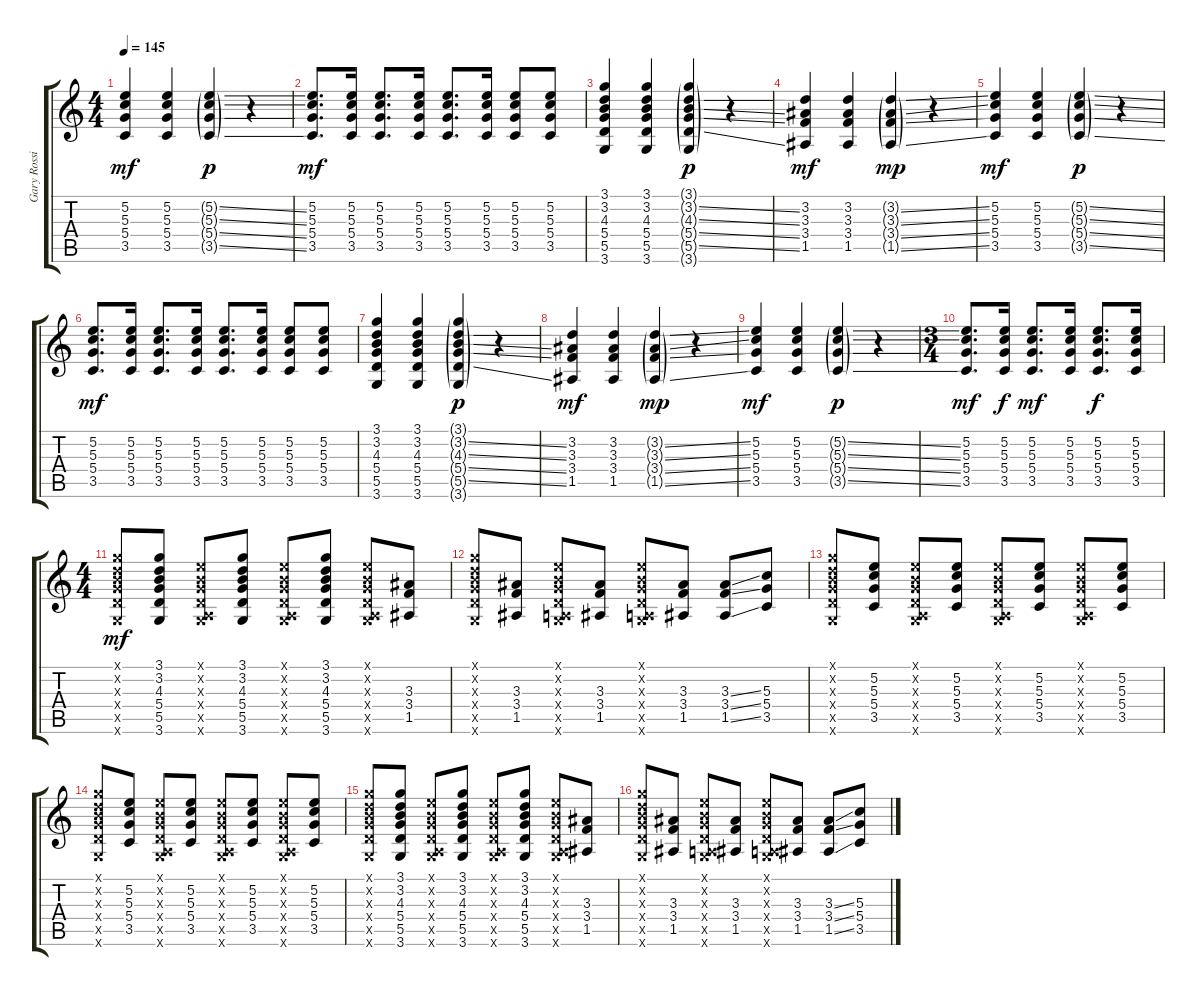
\track ("Gary Rossington (Slide/Rythm Guitar)" "Gary Rossi") {instrument overdrivenguitar}
\staff {score tabs}
\tuning (E4 B3 G3 D3 A2 E2) {hide}
\ts (4 4)
\tempo 145
\clef g2
\ks c
(5.2 5.3 5.4 3.5).4{dy mf} (5.2 5.3 5.4 3.5).4 (5.2{ss g} 5.3{ss g} 5.4{ss g} 3.5{ss g}).4{dy p} r.4 |
(5.2 5.3 5.4 3.5).8{d dy mf} (5.2 5.3 5.4 3.5).16 (5.2 5.3 5.4 3.5).8{d} (5.2 5.3 5.4 3.5).16 (5.2 5.3 5.4 3.5).8{d} (5.2 5.3 5.4 3.5).16 (5.2 5.3 5.4 3.5).8 (5.2 5.3 5.4 3.5).8 |
(3.1 3.2 4.3 5.4 5.5 3.6).4 (3.1 3.2 4.3 5.4 5.5 3.6).4 (3.1{g} 3.2{ss g} 4.3{ss g} 5.4{ss g} 5.5{ss g} 3.6{g}).4{dy p} r.4 |
(3.2 3.3 3.4 1.5).4{dy mf} (3.2 3.3 3.4 1.5).4 (3.2{ss g} 3.3{ss g} 3.4{ss g} 1.5{ss g}).4{dy mp} r.4 |
(5.2 5.3 5.4 3.5).4{dy mf} (5.2 5.3 5.4 3.5).4 (5.2{ss g} 5.3{ss g} 5.4{ss g} 3.5{ss g}).4{dy p} r.4 |
(5.2 5.3 5.4 3.5).8{d dy mf} (5.2 5.3 5.4 3.5).16 (5.2 5.3 5.4 3.5).8{d} (5.2 5.3 5.4 3.5).16 (5.2 5.3 5.4 3.5).8{d} (5.2 5.3 5.4 3.5).16 (5.2 5.3 5.4 3.5).8 (5.2 5.3 5.4 3.5).8 |
(3.1 3.2 4.3 5.4 5.5 3.6).4 (3.1 3.2 4.3 5.4 5.5 3.6).4 (3.1{g} 3.2{ss g} 4.3{ss g} 5.4{ss g} 5.5{ss g} 3.6{g}).4{dy p} r.4 |
(3.2 3.3 3.4 1.5).4{dy mf} (3.2 3.3 3.4 1.5).4 (3.2{ss g} 3.3{ss g} 3.4{ss g} 1.5{ss g}).4{dy mp} r.4 |
(5.2 5.3 5.4 3.5).4{dy mf} (5.2 5.3 5.4 3.5).4 (5.2{ss g} 5.3{ss g} 5.4{ss g} 3.5{ss g}).4{dy p} r.4 |
\ts (3 4)
(5.2 5.3 5.4 3.5).8{d dy mf} (5.2 5.3 5.4 3.5).16{dy f} (5.2 5.3 5.4 3.5).8{d dy mf} (5.2 5.3 5.4 3.5).16 (5.2 5.3 5.4 3.5).8{d dy f} (5.2 5.3 5.4 3.5).16 |
\ts (4 4)
(3.1{x} 3.2{x} 4.3{x} 5.4{x} 5.5{x} 3.6{x}).8{dy mf} (3.1 3.2 4.3 5.4 5.5 3.6).8 (0.1{x} 0.2{x} 0.3{x} 0.4{x} 0.5{x} 3.6{x}).8 (3.1 3.2 4.3 5.4 5.5 3.6).8 (0.1{x} 0.2{x} 0.3{x} 0.4{x} 0.5{x} 3.6{x}).8 (3.1 3.2 4.3 5.4 5.5 3.6).8 (0.1{x} 0.2{x} 0.3{x} 0.4{x} 0.5{x} 3.6{x}).8 (3.3 3.4 1.5).8 |
(3.1{x} 3.2{x} 4.3{x} 5.4{x} 5.5{x} 3.6{x}).8 (3.3 3.4 1.5).8 (0.1{x} 0.2{x} 0.3{x} 0.4{x} 0.5{x} 3.6{x}).8 (3.3 3.4 1.5).8 (0.1{x} 0.2{x} 0.3{x} 0.4{x} 0.5{x} 3.6{x}).8 (3.3 3.4 1.5).8 (3.3{ss} 3.4{ss} 1.5{ss}).8 (5.3 5.4 3.5).8 |
(3.1{x} 3.2{x} 4.3{x} 5.4{x} 5.5{x} 3.6{x}).8 (5.2 5.3 5.4 3.5).8 (0.1{x} 0.2{x} 0.3{x} 0.4{x} 0.5{x} 3.6{x}).8 (5.2 5.3 5.4 3.5).8 (0.1{x} 0.2{x} 0.3{x} 0.4{x} 0.5{x} 3.6{x}).8 (5.2 5.3 5.4 3.5).8 (0.1{x} 0.2{x} 0.3{x} 0.4{x} 0.5{x} 3.6{x}).8 (5.2 5.3 5.4 3.5).8 |
(3.1{x} 3.2{x} 4.3{x} 5.4{x} 5.5{x} 3.6{x}).8 (5.2 5.3 5.4 3.5).8 (0.1{x} 0.2{x} 0.3{x} 0.4{x} 0.5{x} 3.6{x}).8 (5.2 5.3 5.4 3.5).8 (0.1{x} 0.2{x} 0.3{x} 0.4{x} 0.5{x} 3.6{x}).8 (5.2 5.3 5.4 3.5).8 (0.1{x} 0.2{x} 0.3{x} 0.4{x} 0.5{x} 3.6{x}).8 (5.2 5.3 5.4 3.5).8 |
(3.1{x} 3.2{x} 4.3{x} 5.4{x} 5.5{x} 3.6{x}).8 (3.1 3.2 4.3 5.4 5.5 3.6).8 (0.1{x} 0.2{x} 0.3{x} 0.4{x} 0.5{x} 3.6{x}).8 (3.1 3.2 4.3 5.4 5.5 3.6).8 (0.1{x} 0.2{x} 0.3{x} 0.4{x} 0.5{x} 3.6{x}).8 (3.1 3.2 4.3 5.4 5.5 3.6).8 (0.1{x} 0.2{x} 0.3{x} 0.4{x} 0.5{x} 3.6{x}).8 (3.3 3.4 1.5).8 |
(3.1{x} 3.2{x} 4.3{x} 5.4{x} 5.5{x} 3.6{x}).8 (3.3 3.4 1.5).8 (0.1{x} 0.2{x} 0.3{x} 0.4{x} 0.5{x} 3.6{x}).8 (3.3 3.4 1.5).8 (0.1{x} 0.2{x} 0.3{x} 0.4{x} 0.5{x} 3.6{x}).8 (3.3 3.4 1.5).8 (3.3{ss} 3.4{ss} 1.5{ss}).8 (5.3 5.4 3.5).8
